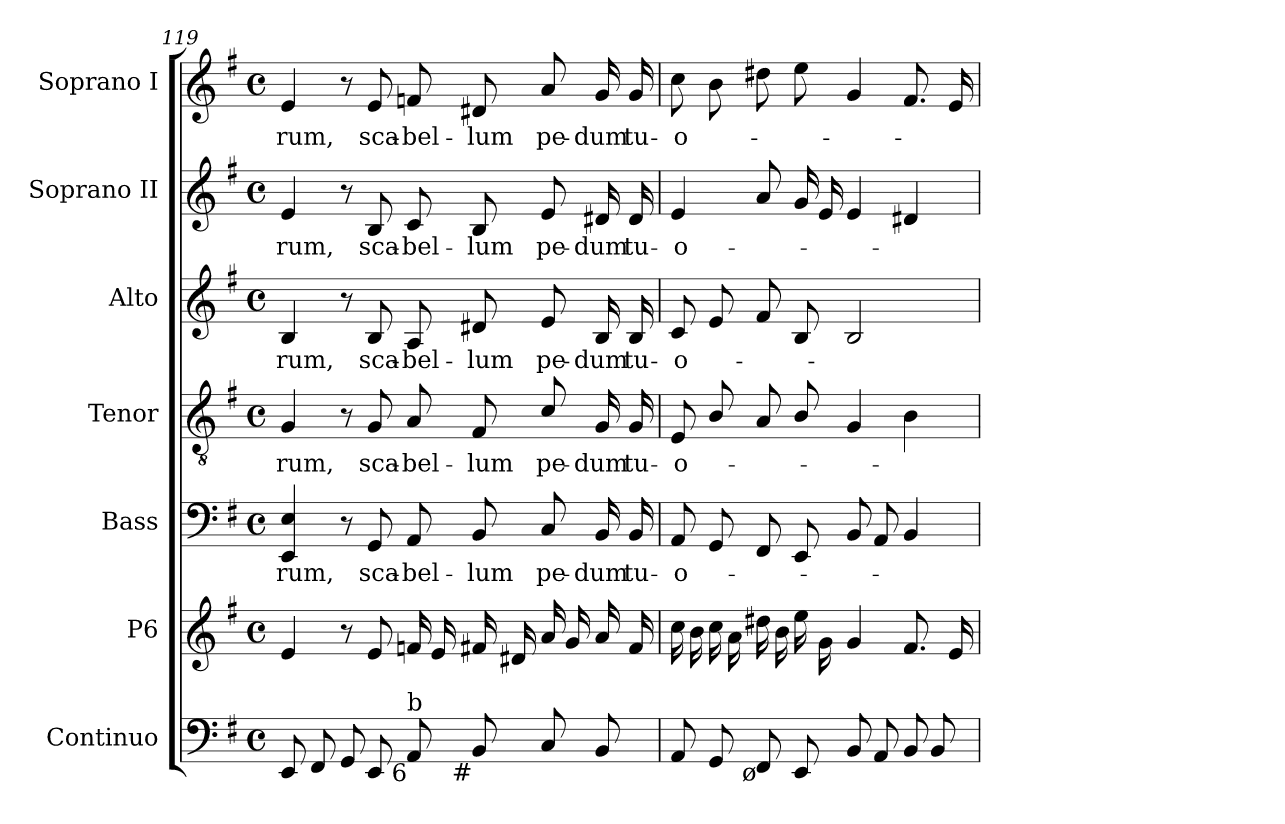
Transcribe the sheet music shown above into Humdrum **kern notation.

**kern	**kern	**kern	**text	**kern	**text	**kern	**text	**kern	**text	**kern	**text
*part7	*part6	*part5	*part5	*part4	*part4	*part3	*part3	*part2	*part2	*part1	*part1
*staff7	*staff6	*staff5	*staff5	*staff4	*staff4	*staff3	*staff3	*staff2	*staff2	*staff1	*staff1
*I"Continuo	*I"P6	*I"Bass	*	*I"Tenor	*	*I"Alto	*	*I"Soprano II	*	*I"Soprano I	*
*	*	*I'B.	*	*I'T.	*	*I'A.	*	*I'S.	*	*I'S.	*
!!LO:PB:g=z
*clefF4	*clefG2	*clefF4	*	*clefGv2	*	*clefG2	*	*clefG2	*	*clefG2	*
*	*	*	*	*ITrd7c12	*	*	*	*	*	*	*
*k[f#]	*k[f#]	*k[f#]	*	*k[f#]	*	*k[f#]	*	*k[f#]	*	*k[f#]	*
*G:	*G:	*G:	*	*G:	*	*G:	*	*G:	*	*G:	*
*M4/4	*M4/4	*M4/4	*	*M4/4	*	*M4/4	*	*M4/4	*	*M4/4	*
*met(c)	*met(c)	*met(c)	*	*met(c)	*	*met(c)	*	*met(c)	*	*met(c)	*
=119	=119	=119	=119	=119	=119	=119	=119	=119	=119	=119	=119
!	!	!	!LO:LY:b:color=#000000	!	!	!	!	!	!	!	!
!	!	!	!	!	!LO:LY:b:color=#000000	!	!	!	!	!	!
!	!	!	!	!	!	!	!LO:LY:b:color=#000000	!	!	!	!
!	!	!	!	!	!	!	!	!	!LO:LY:b:color=#000000	!	!
!	!	!	!	!	!	!	!	!	!	!	!LO:LY:b:color=#000000
8EEi/	4ei/	4EEi/ 4Ei	-rum,	4GGi/	-rum,	4Bi/	-rum,	4ei/	-rum,	4ei/	-rum,
8FF#i/	.	.	.	.	.	.	.	.	.	.	.
8GGi/	8r	8r	.	8r	.	8r	.	8r	.	8r	.
!	!	!	!LO:LY:b:color=#000000	!	!	!	!	!	!	!	!
!	!	!	!	!	!LO:LY:b:color=#000000	!	!	!	!	!	!
!	!	!	!	!	!	!	!LO:LY:b:color=#000000	!	!	!	!
!	!	!	!	!	!	!	!	!	!LO:LY:b:color=#000000	!	!
!	!	!	!	!	!	!	!	!	!	!	!LO:LY:b:color=#000000
8EEi/	8ei/	8GGi/	sca-	8GGi/	sca-	8Bi/	sca-	8Bi/	sca-	8ei/	sca-
!	!	!	!LO:LY:b:color=#000000	!	!	!	!	!	!	!	!
!	!	!	!	!	!LO:LY:b:color=#000000	!	!	!	!	!	!
!	!	!	!	!	!	!	!LO:LY:b:color=#000000	!	!	!	!
!	!	!	!	!	!	!	!	!	!LO:LY:b:color=#000000	!	!
!LO:TX:b:rj:t=6	!	!	!	!	!	!	!	!	!	!	!
!LO:TX:t=b	!	!	!	!	!	!	!	!	!	!	!
!	!	!	!	!	!	!	!	!	!	!	!LO:LY:b:color=#000000
8AAi/	16fni/	8AAi/	-bel-	8AAi/	-bel-	8Ai/	-bel-	8ci/	-bel-	8fni/	-bel-
.	16ei/	.	.	.	.	.	.	.	.	.	.
!	!	!	!LO:LY:b:color=#000000	!	!	!	!	!	!	!	!
!	!	!	!	!	!LO:LY:b:color=#000000	!	!	!	!	!	!
!	!	!	!	!	!	!	!LO:LY:b:color=#000000	!	!	!	!
!	!	!	!	!	!	!	!	!	!LO:LY:b:color=#000000	!	!
!LO:TX:b:rj:t=#	!	!	!	!	!	!	!	!	!	!	!
!	!	!	!	!	!	!	!	!	!	!	!LO:LY:b:color=#000000
8BBi/	16f#Xi/	8BBi/	-lum	8FF#i/	-lum	8d#Xi/	-lum	8Bi/	-lum	8d#Xi/	-lum
.	16d#Xi/	.	.	.	.	.	.	.	.	.	.
!	!	!	!LO:LY:b:color=#000000	!	!	!	!	!	!	!	!
!	!	!	!	!	!LO:LY:b:color=#000000	!	!	!	!	!	!
!	!	!	!	!	!	!	!LO:LY:b:color=#000000	!	!	!	!
!	!	!	!	!	!	!	!	!	!LO:LY:b:color=#000000	!	!
!	!	!	!	!	!	!	!	!	!	!	!LO:LY:b:color=#000000
8Ci/	16ai/	8Ci/	pe-	8Ci/	pe-	8ei/	pe-	8ei/	pe-	8ai/	pe-
.	16gi/	.	.	.	.	.	.	.	.	.	.
!	!	!	!LO:LY:b:color=#000000	!	!	!	!	!	!	!	!
!	!	!	!	!	!LO:LY:b:color=#000000	!	!	!	!	!	!
!	!	!	!	!	!	!	!LO:LY:b:color=#000000	!	!	!	!
!	!	!	!	!	!	!	!	!	!LO:LY:b:color=#000000	!	!
!	!	!	!	!	!	!	!	!	!	!	!LO:LY:b:color=#000000
8BBi/	16ai/	16BBi/	-dum	16GGi/	-dum	16Bi/	-dum	16d#Xi/	-dum	16gi/	-dum
!	!	!	!LO:LY:b:color=#000000	!	!	!	!	!	!	!	!
!	!	!	!	!	!LO:LY:b:color=#000000	!	!	!	!	!	!
!	!	!	!	!	!	!	!LO:LY:b:color=#000000	!	!	!	!
!	!	!	!	!	!	!	!	!	!LO:LY:b:color=#000000	!	!
!	!	!	!	!	!	!	!	!	!	!	!LO:LY:b:color=#000000
.	16f#i/	16BBi/	tu-	16GGi/	tu-	16Bi/	tu-	16d#i/	tu-	16gi/	tu-
=120	=120	=120	=120	=120	=120	=120	=120	=120	=120	=120	=120
!	!	!	!LO:LY:b:color=#000000	!	!	!	!	!	!	!	!
!	!	!	!	!	!LO:LY:b:color=#000000	!	!	!	!	!	!
!	!	!	!	!	!	!	!LO:LY:b:color=#000000	!	!	!	!
!	!	!	!	!	!	!	!	!	!LO:LY:b:color=#000000	!	!
!	!	!	!	!	!	!	!	!	!	!	!LO:LY:b:color=#000000
8AAi/	16cci\	8AAi/	-o-	8EEi/	-o-	8ci/	-o-	4ei/	-o-	8cci\	-o-
.	16bi\	.	.	.	.	.	.	.	.	.	.
8GGi/	16cci\	8GGi/	.	8BBi/	.	8ei/	.	.	.	8bi\	.
.	16ai\	.	.	.	.	.	.	.	.	.	.
!LO:TX:b:rj:t=ø	!	!	!	!	!	!	!	!	!	!	!
8FF#i/	16dd#Xi\	8FF#i/	.	8AAi/	.	8f#i/	.	8ai/	.	8dd#Xi\	.
.	16bi\	.	.	.	.	.	.	.	.	.	.
8EEi/	16eei\	8EEi/	.	8BBi/	.	8Bi/	.	16gi/	.	8eei\	.
.	16gi\	.	.	.	.	.	.	16ei/	.	.	.
8BBi/	4gi/	8BBi/	.	4GGi/	.	2Bi/	.	4ei/	.	4gi/	.
8AAi/	.	8AAi/	.	.	.	.	.	.	.	.	.
8BBi/	8.f#i/	4BBi/	.	4BBi\	.	.	.	4d#Xi/	.	8.f#i/	.
8BBi/	.	.	.	.	.	.	.	.	.	.	.
.	16ei/	.	.	.	.	.	.	.	.	16ei/	.
=	=	=	=	=	=	=	=	=	=	=	=
*-	*-	*-	*-	*-	*-	*-	*-	*-	*-	*-	*-
